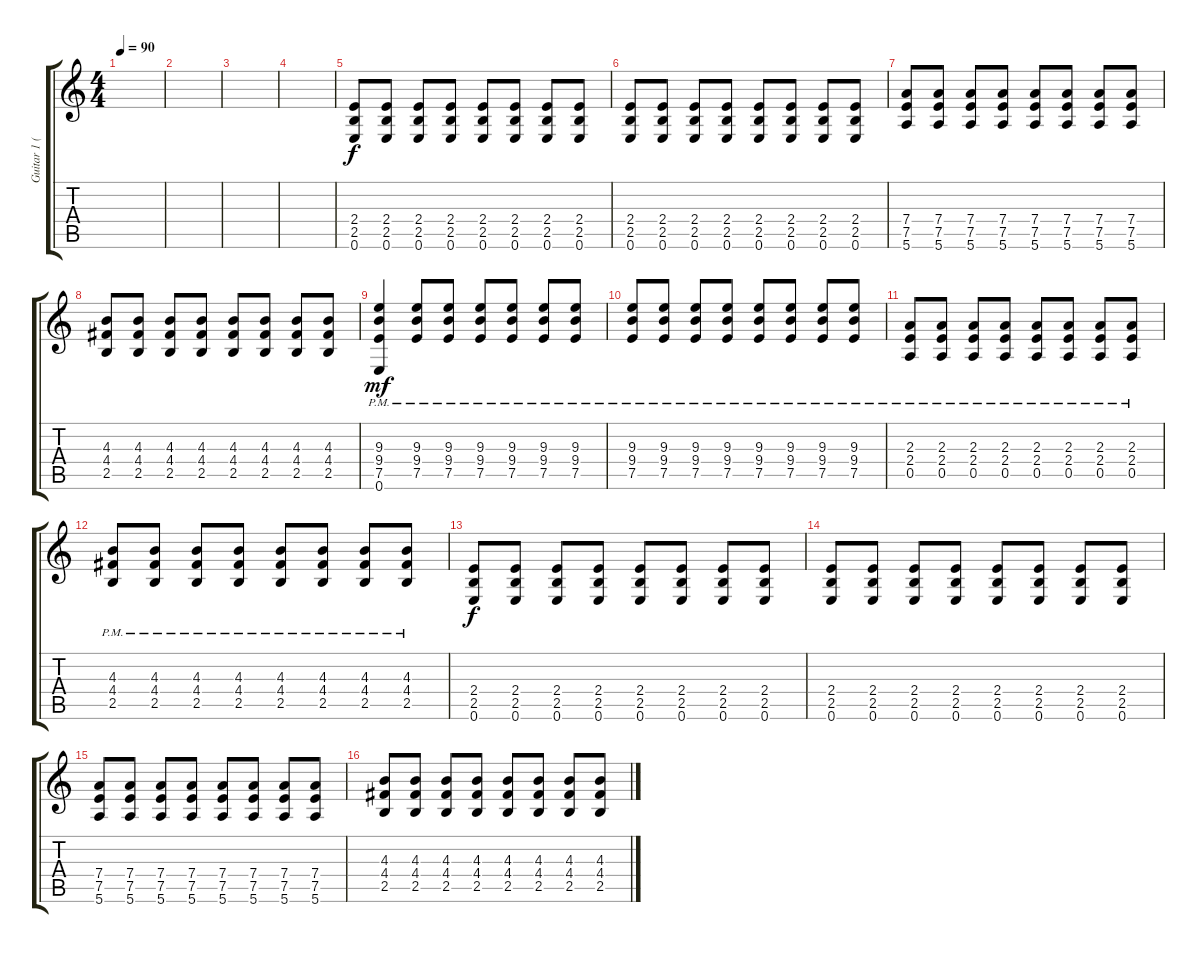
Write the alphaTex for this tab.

\track ("Guitar 1 (Stereo)" "Guitar 1 (") {instrument distortionguitar}
\staff {score tabs}
\tuning (E4 B3 G3 D3 A2 E2) {hide}
\ts (4 4)
\tempo 90
\clef g2
\ks c
|
|
|
|
(2.4 2.5 0.6).8 (2.4 2.5 0.6).8 (2.4 2.5 0.6).8 (2.4 2.5 0.6).8 (2.4 2.5 0.6).8 (2.4 2.5 0.6).8 (2.4 2.5 0.6).8 (2.4 2.5 0.6).8 |
(2.4 2.5 0.6).8 (2.4 2.5 0.6).8 (2.4 2.5 0.6).8 (2.4 2.5 0.6).8 (2.4 2.5 0.6).8 (2.4 2.5 0.6).8 (2.4 2.5 0.6).8 (2.4 2.5 0.6).8 |
(7.4 7.5 5.6).8 (7.4 7.5 5.6).8 (7.4 7.5 5.6).8 (7.4 7.5 5.6).8 (7.4 7.5 5.6).8 (7.4 7.5 5.6).8 (7.4 7.5 5.6).8 (7.4 7.5 5.6).8 |
(4.3 4.4 2.5).8 (4.3 4.4 2.5).8 (4.3 4.4 2.5).8 (4.3 4.4 2.5).8 (4.3 4.4 2.5).8 (4.3 4.4 2.5).8 (4.3 4.4 2.5).8 (4.3 4.4 2.5).8 |
(9.3{pm} 9.4{pm} 7.5{pm} 0.6{pm}).4{dy mf} (9.3{pm} 9.4{pm} 7.5{pm}).8 (9.3{pm} 9.4{pm} 7.5{pm}).8 (9.3{pm} 9.4{pm} 7.5{pm}).8 (9.3{pm} 9.4{pm} 7.5{pm}).8 (9.3{pm} 9.4{pm} 7.5{pm}).8 (9.3{pm} 9.4{pm} 7.5{pm}).8 |
(9.3{pm} 9.4{pm} 7.5{pm}).8 (9.3{pm} 9.4{pm} 7.5{pm}).8 (9.3{pm} 9.4{pm} 7.5{pm}).8 (9.3{pm} 9.4{pm} 7.5{pm}).8 (9.3{pm} 9.4{pm} 7.5{pm}).8 (9.3{pm} 9.4{pm} 7.5{pm}).8 (9.3{pm} 9.4{pm} 7.5{pm}).8 (9.3{pm} 9.4{pm} 7.5{pm}).8 |
(2.3{pm} 2.4{pm} 0.5{pm}).8 (2.3{pm} 2.4{pm} 0.5{pm}).8 (2.3{pm} 2.4{pm} 0.5{pm}).8 (2.3{pm} 2.4{pm} 0.5{pm}).8 (2.3{pm} 2.4{pm} 0.5{pm}).8 (2.3{pm} 2.4{pm} 0.5{pm}).8 (2.3{pm} 2.4{pm} 0.5{pm}).8 (2.3{pm} 2.4{pm} 0.5{pm}).8 |
(4.3{pm} 4.4{pm} 2.5{pm}).8 (4.3{pm} 4.4{pm} 2.5{pm}).8 (4.3{pm} 4.4{pm} 2.5{pm}).8 (4.3{pm} 4.4{pm} 2.5{pm}).8 (4.3{pm} 4.4{pm} 2.5{pm}).8 (4.3{pm} 4.4{pm} 2.5{pm}).8 (4.3{pm} 4.4{pm} 2.5{pm}).8 (4.3{pm} 4.4{pm} 2.5{pm}).8 |
(2.4 2.5 0.6).8{dy f} (2.4 2.5 0.6).8 (2.4 2.5 0.6).8 (2.4 2.5 0.6).8 (2.4 2.5 0.6).8 (2.4 2.5 0.6).8 (2.4 2.5 0.6).8 (2.4 2.5 0.6).8 |
(2.4 2.5 0.6).8 (2.4 2.5 0.6).8 (2.4 2.5 0.6).8 (2.4 2.5 0.6).8 (2.4 2.5 0.6).8 (2.4 2.5 0.6).8 (2.4 2.5 0.6).8 (2.4 2.5 0.6).8 |
(7.4 7.5 5.6).8 (7.4 7.5 5.6).8 (7.4 7.5 5.6).8 (7.4 7.5 5.6).8 (7.4 7.5 5.6).8 (7.4 7.5 5.6).8 (7.4 7.5 5.6).8 (7.4 7.5 5.6).8 |
(4.3 4.4 2.5).8 (4.3 4.4 2.5).8 (4.3 4.4 2.5).8 (4.3 4.4 2.5).8 (4.3 4.4 2.5).8 (4.3 4.4 2.5).8 (4.3 4.4 2.5).8 (4.3 4.4 2.5).8
